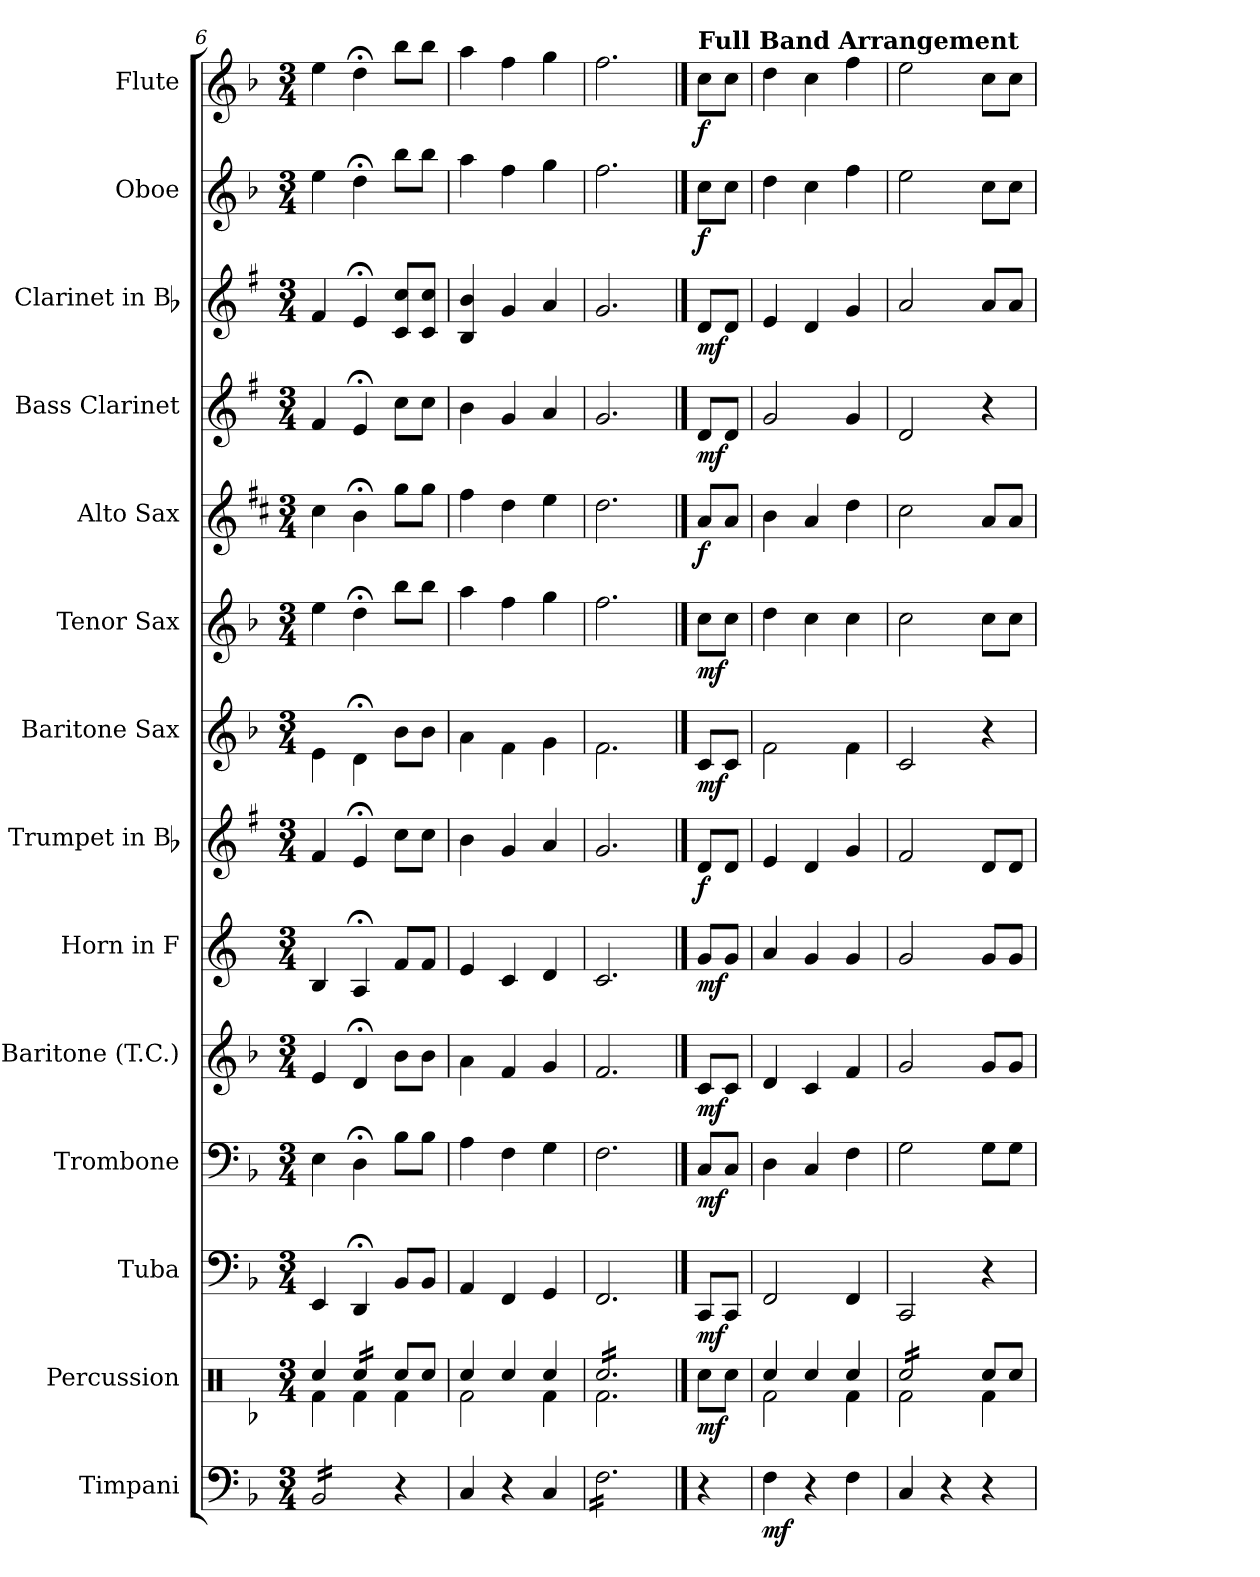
**kern	**dynam	**kern	**dynam	**kern	**dynam	**kern	**dynam	**kern	**dynam	**kern	**dynam	**kern	**dynam	**kern	**dynam	**kern	**dynam	**kern	**dynam	**kern	**dynam	**kern	**dynam	**kern	**dynam	**kern	**dynam
*part14	*part14	*part13	*part13	*part12	*part12	*part11	*part11	*part10	*part10	*part9	*part9	*part8	*part8	*part7	*part7	*part6	*part6	*part5	*part5	*part4	*part4	*part3	*part3	*part2	*part2	*part1	*part1
*staff14	*staff14	*staff13	*staff13	*staff12	*staff12	*staff11	*staff11	*staff10	*staff10	*staff9	*staff9	*staff8	*staff8	*staff7	*staff7	*staff6	*staff6	*staff5	*staff5	*staff4	*staff4	*staff3	*staff3	*staff2	*staff2	*staff1	*staff1
*I"Timpani	*	*I"Percussion	*	*I"Tuba	*	*I"Trombone	*	*I"Baritone (T.C.)	*	*I"Horn in F	*	*I"Trumpet in Bb	*	*I"Baritone Sax	*	*I"Tenor Sax	*	*I"Alto Sax	*	*I"Bass Clarinet	*	*I"Clarinet in Bb	*	*I"Oboe	*	*I"Flute	*
*I'Timp.	*	*I'Perc.	*	*I'Tuba	*	*I'Tbn.	*	*I'Bar.	*	*I'Hn.	*	*	*	*I'B. Sx.	*	*I'T. Sx.	*	*I'A. Sx.	*	*I'B. Cl.	*	*	*	*I'Ob.	*	*I'Fl.	*
*clefF4	*	*clefX	*	*clefF4	*	*clefF4	*	*clefG2	*	*clefG2	*	*clefG2	*	*clefG2	*	*clefG2	*	*clefG2	*	*clefG2	*	*clefG2	*	*clefG2	*	*clefG2	*
*	*	*	*	*	*	*	*	*ITrd8c14	*	*ITrd4c7	*	*ITrd1c2	*	*ITrd12c21	*	*ITrd8c14	*	*ITrd5c9	*	*ITrd1c2	*	*ITrd1c2	*	*	*	*	*
*k[b-]	*	*k[b-]	*	*k[b-]	*	*k[b-]	*	*k[b-]	*	*k[b-]	*	*k[b-]	*	*k[b-]	*	*k[b-]	*	*k[b-]	*	*k[b-]	*	*k[b-]	*	*k[b-]	*	*k[b-]	*
*F:	*	*F:	*	*F:	*	*F:	*	*F:	*	*F:	*	*F:	*	*F:	*	*F:	*	*F:	*	*F:	*	*F:	*	*F:	*	*F:	*
*M3/4	*	*M3/4	*	*M3/4	*	*M3/4	*	*M3/4	*	*M3/4	*	*M3/4	*	*M3/4	*	*M3/4	*	*M3/4	*	*M3/4	*	*M3/4	*	*M3/4	*	*M3/4	*
=6	=6	=6	=6	=6	=6	=6	=6	=6	=6	=6	=6	=6	=6	=6	=6	=6	=6	=6	=6	=6	=6	=6	=6	=6	=6	=6	=6
*	*	*^	*	*	*	*	*	*	*	*	*	*	*	*	*	*	*	*	*	*	*	*	*	*	*	*	*
*tremolo	*	*	*	*	*	*	*	*	*	*	*	*	*	*	*	*	*	*	*	*	*	*	*	*	*	*	*	*
16BB-/LL	.	4Rcc/	4Rf\	.	4EE/	.	4E\	.	4E/	.	4E/	.	4e/	.	4E\	.	4e\	.	4e\	.	4e/	.	4e/	.	4ee\	.	4ee\	.
16BB-/	.	.	.	.	.	.	.	.	.	.	.	.	.	.	.	.	.	.	.	.	.	.	.	.	.	.	.	.
16BB-/	.	.	.	.	.	.	.	.	.	.	.	.	.	.	.	.	.	.	.	.	.	.	.	.	.	.	.	.
16BB-/	.	.	.	.	.	.	.	.	.	.	.	.	.	.	.	.	.	.	.	.	.	.	.	.	.	.	.	.
*	*	*tremolo	*	*	*	*	*	*	*	*	*	*	*	*	*	*	*	*	*	*	*	*	*	*	*	*	*	*
16BB-/	.	16Rcc/LL	4Rf\	.	4DD;</	.	4D;<\	.	4D;</	.	4D;</	.	4d;</	.	4D;<\	.	4d;<\	.	4d;<\	.	4d;</	.	4d;</	.	4dd;<\	.	4dd;<\	.
16BB-/	.	16Rcc/	.	.	.	.	.	.	.	.	.	.	.	.	.	.	.	.	.	.	.	.	.	.	.	.	.	.
16BB-/	.	16Rcc/	.	.	.	.	.	.	.	.	.	.	.	.	.	.	.	.	.	.	.	.	.	.	.	.	.	.
16BB-/JJ	.	16Rcc/JJ	.	.	.	.	.	.	.	.	.	.	.	.	.	.	.	.	.	.	.	.	.	.	.	.	.	.
*	*	*Xtremolo	*	*	*	*	*	*	*	*	*	*	*	*	*	*	*	*	*	*	*	*	*	*	*	*	*	*
*Xtremolo	*	*	*	*	*	*	*	*	*	*	*	*	*	*	*	*	*	*	*	*	*	*	*	*	*	*	*	*
4r	.	8Rcc/L	4Rf\	.	8BB-/L	.	8B-\L	.	8B-\L	.	8B-/L	.	8b-\L	.	8B-\L	.	8b-\L	.	8b-\L	.	8b-\L	.	8B-/ 8b-/L	.	8bb-\L	.	8bb-\L	.
.	.	8Rcc/J	.	.	8BB-/J	.	8B-\J	.	8B-\J	.	8B-/J	.	8b-\J	.	8B-\J	.	8b-\J	.	8b-\J	.	8b-\J	.	8B-/ 8b-/J	.	8bb-\J	.	8bb-\J	.
=7	=7	=7	=7	=7	=7	=7	=7	=7	=7	=7	=7	=7	=7	=7	=7	=7	=7	=7	=7	=7	=7	=7	=7	=7	=7	=7	=7	=7
4C/	.	4Rcc/	2Rf\	.	4AA/	.	4A\	.	4A\	.	4A/	.	4a\	.	4A\	.	4a\	.	4a\	.	4a\	.	4A/ 4a/	.	4aa\	.	4aa\	.
4r	.	4Rcc/	.	.	4FF/	.	4F\	.	4F/	.	4F/	.	4f/	.	4F\	.	4f\	.	4f\	.	4f/	.	4f/	.	4ff\	.	4ff\	.
4C/	.	4Rcc/	4Rf\	.	4GG/	.	4G\	.	4G/	.	4G/	.	4g/	.	4G\	.	4g\	.	4g\	.	4g/	.	4g/	.	4gg\	.	4gg\	.
=8	=8	=8	=8	=8	=8	=8	=8	=8	=8	=8	=8	=8	=8	=8	=8	=8	=8	=8	=8	=8	=8	=8	=8	=8	=8	=8	=8	=8
*tremolo	*	*	*	*	*	*	*	*	*	*	*	*	*	*	*	*	*	*	*	*	*	*	*	*	*	*	*	*
*	*	*tremolo	*	*	*	*	*	*	*	*	*	*	*	*	*	*	*	*	*	*	*	*	*	*	*	*	*	*
16F\LL	.	16Rcc/LL	2.Rf\	.	2.FF/	.	2.F\	.	2.F/	.	2.F/	.	2.f/	.	2.F\	.	2.f\	.	2.f\	.	2.f/	.	2.f/	.	2.ff\	.	2.ff\	.
16F\	.	16Rcc/	.	.	.	.	.	.	.	.	.	.	.	.	.	.	.	.	.	.	.	.	.	.	.	.	.	.
16F\	.	16Rcc/	.	.	.	.	.	.	.	.	.	.	.	.	.	.	.	.	.	.	.	.	.	.	.	.	.	.
16F\	.	16Rcc/	.	.	.	.	.	.	.	.	.	.	.	.	.	.	.	.	.	.	.	.	.	.	.	.	.	.
16F\	.	16Rcc/	.	.	.	.	.	.	.	.	.	.	.	.	.	.	.	.	.	.	.	.	.	.	.	.	.	.
16F\	.	16Rcc/	.	.	.	.	.	.	.	.	.	.	.	.	.	.	.	.	.	.	.	.	.	.	.	.	.	.
16F\	.	16Rcc/	.	.	.	.	.	.	.	.	.	.	.	.	.	.	.	.	.	.	.	.	.	.	.	.	.	.
16F\	.	16Rcc/	.	.	.	.	.	.	.	.	.	.	.	.	.	.	.	.	.	.	.	.	.	.	.	.	.	.
16F\	.	16Rcc/	.	.	.	.	.	.	.	.	.	.	.	.	.	.	.	.	.	.	.	.	.	.	.	.	.	.
16F\	.	16Rcc/	.	.	.	.	.	.	.	.	.	.	.	.	.	.	.	.	.	.	.	.	.	.	.	.	.	.
16F\	.	16Rcc/	.	.	.	.	.	.	.	.	.	.	.	.	.	.	.	.	.	.	.	.	.	.	.	.	.	.
16F\JJ	.	16Rcc/JJ	.	.	.	.	.	.	.	.	.	.	.	.	.	.	.	.	.	.	.	.	.	.	.	.	.	.
*	*	*Xtremolo	*	*	*	*	*	*	*	*	*	*	*	*	*	*	*	*	*	*	*	*	*	*	*	*	*	*
*Xtremolo	*	*	*	*	*	*	*	*	*	*	*	*	*	*	*	*	*	*	*	*	*	*	*	*	*	*	*	*
!!LO:PB:g=z
==9	==9	==9	==9	==9	==9	==9	==9	==9	==9	==9	==9	==9	==9	==9	==9	==9	==9	==9	==9	==9	==9	==9	==9	==9	==9	==9	==9	==9
!	!	!	!	!	!	!	!	!	!	!	!	!	!	!	!	!	!	!	!	!	!	!	!	!	!	!	!LO:TX:a:B:t=Full Band Arrangement	!
!	!	!	!	!LO:DY:b	!	!LO:DY:b	!	!LO:DY:b	!	!LO:DY:b	!	!LO:DY:b	!	!LO:DY:b	!	!LO:DY:b	!	!LO:DY:b	!	!LO:DY:b	!	!LO:DY:b	!	!LO:DY:b	!	!LO:DY:b	!	!LO:DY:b
*	*	*v	*v	*	*	*	*	*	*	*	*	*	*	*	*	*	*	*	*	*	*	*	*	*	*	*	*	*
4r	.	8Rcc\L	mf	8CC/L	mf	8C/L	mf	8C/L	mf	8c/L	mf	8c/L	f	8C/L	mf	8c\L	mf	8c/L	f	8c/L	mf	8c/L	mf	8cc\L	f	8cc\L	f
.	.	8Rcc\J	.	8CC/J	.	8C/J	.	8C/J	.	8c/J	.	8c/J	.	8C/J	.	8c\J	.	8c/J	.	8c/J	.	8c/J	.	8cc\J	.	8cc\J	.
=10	=10	=10	=10	=10	=10	=10	=10	=10	=10	=10	=10	=10	=10	=10	=10	=10	=10	=10	=10	=10	=10	=10	=10	=10	=10	=10	=10
*	*	*^	*	*	*	*	*	*	*	*	*	*	*	*	*	*	*	*	*	*	*	*	*	*	*	*	*
!	!LO:DY:b	!	!	!	!	!	!	!	!	!	!	!	!	!	!	!	!	!	!	!	!	!	!	!	!	!	!	!
4F\	mf	4Rcc/	2Rf\	.	2FF/	.	4D\	.	4D/	.	4d/	.	4d/	.	2F\	.	4d\	.	4d\	.	2f/	.	4d/	.	4dd\	.	4dd\	.
4r	.	4Rcc/	.	.	.	.	4C/	.	4C/	.	4c/	.	4c/	.	.	.	4c\	.	4c/	.	.	.	4c/	.	4cc\	.	4cc\	.
4F\	.	4Rcc/	4Rf\	.	4FF/	.	4F\	.	4F/	.	4c/	.	4f/	.	4F\	.	4c\	.	4f\	.	4f/	.	4f/	.	4ff\	.	4ff\	.
=11	=11	=11	=11	=11	=11	=11	=11	=11	=11	=11	=11	=11	=11	=11	=11	=11	=11	=11	=11	=11	=11	=11	=11	=11	=11	=11	=11	=11
*	*	*tremolo	*	*	*	*	*	*	*	*	*	*	*	*	*	*	*	*	*	*	*	*	*	*	*	*	*	*
4C/	.	16Rcc/LL	2Rf\	.	2CC/	.	2G\	.	2G/	.	2c/	.	2e/	.	2C/	.	2c\	.	2e\	.	2c/	.	2g/	.	2ee\	.	2ee\	.
.	.	16Rcc/	.	.	.	.	.	.	.	.	.	.	.	.	.	.	.	.	.	.	.	.	.	.	.	.	.	.
.	.	16Rcc/	.	.	.	.	.	.	.	.	.	.	.	.	.	.	.	.	.	.	.	.	.	.	.	.	.	.
.	.	16Rcc/	.	.	.	.	.	.	.	.	.	.	.	.	.	.	.	.	.	.	.	.	.	.	.	.	.	.
4r	.	16Rcc/	.	.	.	.	.	.	.	.	.	.	.	.	.	.	.	.	.	.	.	.	.	.	.	.	.	.
.	.	16Rcc/	.	.	.	.	.	.	.	.	.	.	.	.	.	.	.	.	.	.	.	.	.	.	.	.	.	.
.	.	16Rcc/	.	.	.	.	.	.	.	.	.	.	.	.	.	.	.	.	.	.	.	.	.	.	.	.	.	.
.	.	16Rcc/JJ	.	.	.	.	.	.	.	.	.	.	.	.	.	.	.	.	.	.	.	.	.	.	.	.	.	.
*	*	*Xtremolo	*	*	*	*	*	*	*	*	*	*	*	*	*	*	*	*	*	*	*	*	*	*	*	*	*	*
4r	.	8Rcc/L	4Rf\	.	4r	.	8G\L	.	8G/L	.	8c/L	.	8c/L	.	4r	.	8c\L	.	8c/L	.	4r	.	8g/L	.	8cc\L	.	8cc\L	.
.	.	8Rcc/J	.	.	.	.	8G\J	.	8G/J	.	8c/J	.	8c/J	.	.	.	8c\J	.	8c/J	.	.	.	8g/J	.	8cc\J	.	8cc\J	.
*	*	*v	*v	*	*	*	*	*	*	*	*	*	*	*	*	*	*	*	*	*	*	*	*	*	*	*	*	*
=	=	=	=	=	=	=	=	=	=	=	=	=	=	=	=	=	=	=	=	=	=	=	=	=	=	=	=
*-	*-	*-	*-	*-	*-	*-	*-	*-	*-	*-	*-	*-	*-	*-	*-	*-	*-	*-	*-	*-	*-	*-	*-	*-	*-	*-	*-
